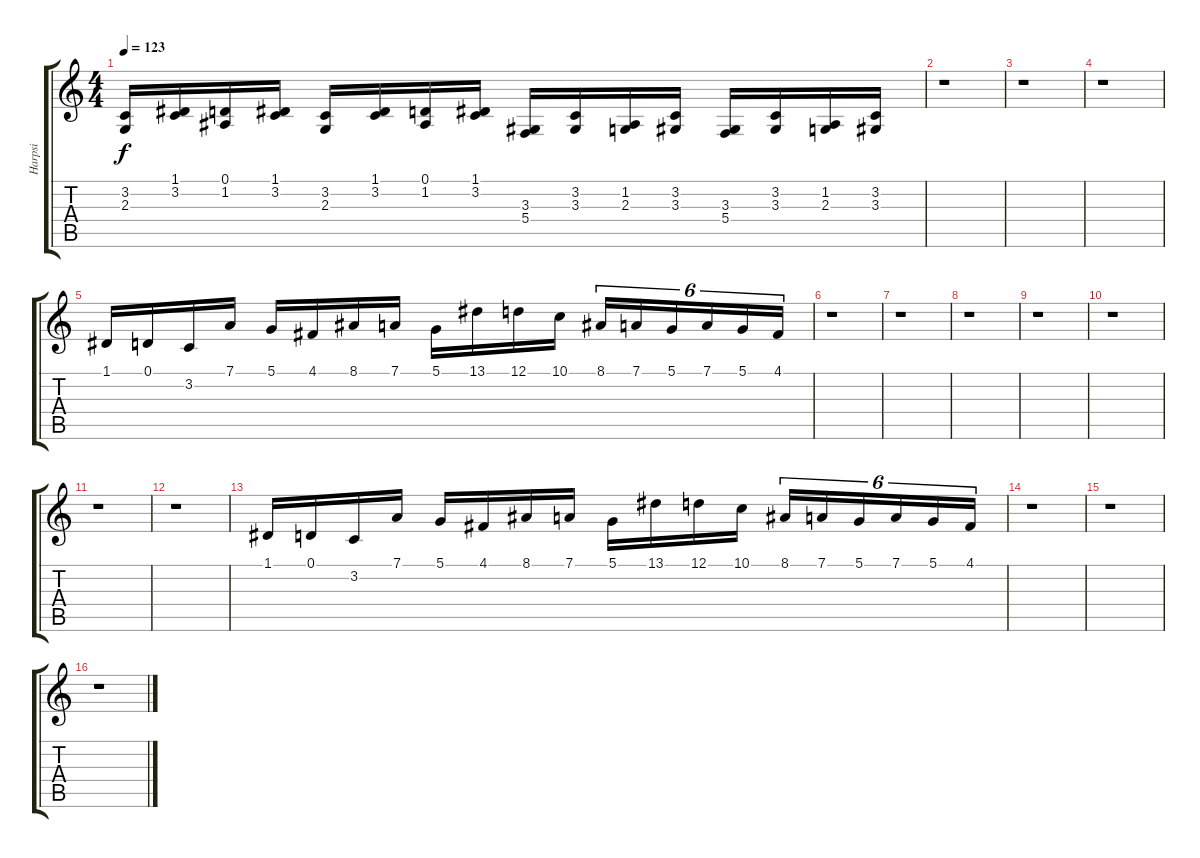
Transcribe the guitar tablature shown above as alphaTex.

\track ("Harpsi" "Harpsi") {instrument harpsichord}
\staff {score tabs}
\tuning (D4 A3 F3 C3 G2 D2) {hide}
\ts (4 4)
\tempo 123
\clef g2
\ks c
(3.2 2.3).16{dy f} (1.1 3.2).16 (0.1 1.2).16 (1.1 3.2).16 (3.2 2.3).16 (1.1 3.2).16 (0.1 1.2).16 (1.1 3.2).16 (3.3 5.4).16 (3.2 3.3).16 (1.2 2.3).16 (3.2 3.3).16 (3.3 5.4).16 (3.2 3.3).16 (1.2 2.3).16 (3.2 3.3).16 |
r.1 |
r.1 |
r.1 |
1.1.16 0.1.16 3.2.16 7.1.16 5.1.16 4.1.16 8.1.16 7.1.16 5.1.16 13.1.16 12.1.16 10.1.16 8.1.16{tu (6 4)} 7.1.16{tu (6 4)} 5.1.16{tu (6 4)} 7.1.16{tu (6 4)} 5.1.16{tu (6 4)} 4.1.16{tu (6 4)} |
r.1 |
r.1 |
r.1 |
r.1 |
r.1 |
r.1 |
r.1 |
1.1.16 0.1.16 3.2.16 7.1.16 5.1.16 4.1.16 8.1.16 7.1.16 5.1.16 13.1.16 12.1.16 10.1.16 8.1.16{tu (6 4)} 7.1.16{tu (6 4)} 5.1.16{tu (6 4)} 7.1.16{tu (6 4)} 5.1.16{tu (6 4)} 4.1.16{tu (6 4)} |
r.1 |
r.1 |
r.1
